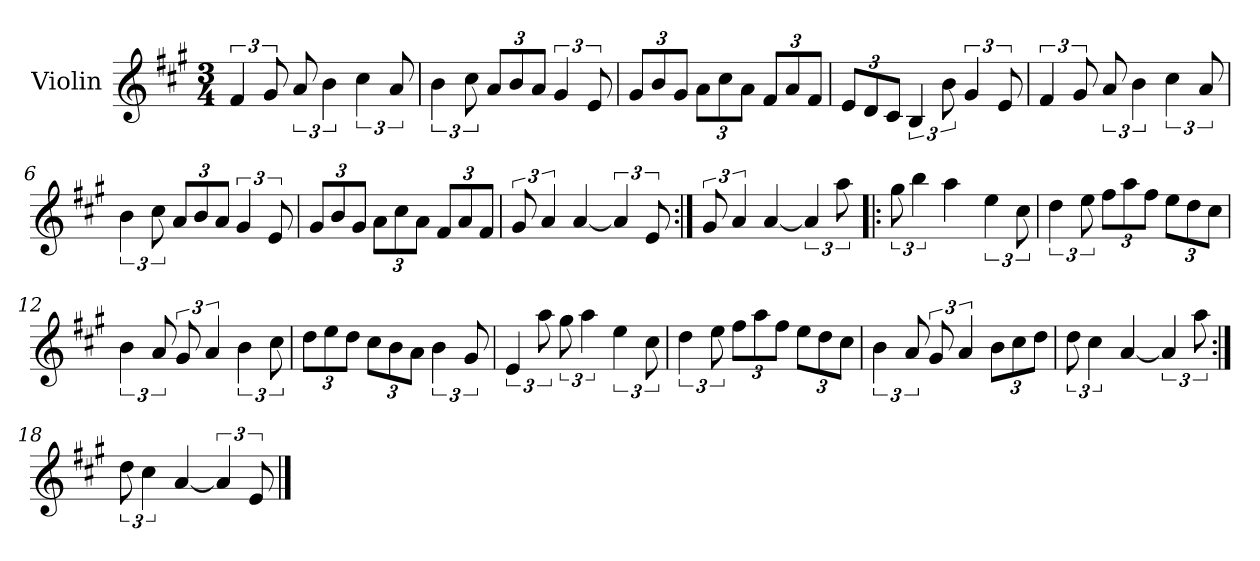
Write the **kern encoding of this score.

**kern
*part1
*staff1
*I"Violin
*I'Vln.
*clefG2
*k[f#c#g#]
*M3/4
=1
6f#/
12g#/
12a/
6b\
6cc#\
12a/
=2
6b\
12cc#\
*Xbrackettup
12a/L
12b/
12a/J
*brackettup
6g#/
12e/
=3
*Xbrackettup
12g#/L
12b/
12g#/J
12a\L
12cc#\
12a\J
12f#/L
12a/
12f#/J
=4
12e/L
12d/
12c#/J
*brackettup
6B/
12b\
6g#/
12e/
!!LO:LB:g=z
=5
6f#/
12g#/
12a/
6b\
6cc#\
12a/
=6
6b\
12cc#\
*Xbrackettup
12a/L
12b/
12a/J
*brackettup
6g#/
12e/
=7
*Xbrackettup
12g#/L
12b/
12g#/J
12a\L
12cc#\
12a\J
12f#/L
12a/
12f#/J
=8
*brackettup
12g#/
6a/
[4a/
6a/]
12e/
=9:|!
12g#/
6a/
[4a/
6a/]
12aa\
!!LO:LB:g=z
=10!|:
12gg#\
6bb\
4aa\
6ee\
12cc#\
=11
6dd\
12ee\
*Xbrackettup
12ff#\L
12aa\
12ff#\J
12ee\L
12dd\
12cc#\J
=12
*brackettup
6b\
12a/
12g#/
6a/
6b\
12cc#\
=13
*Xbrackettup
12dd\L
12ee\
12dd\J
12cc#\L
12b\
12a\J
*brackettup
6b\
12g#/
!!LO:LB:g=z
=14
6e/
12aa\
12gg#\
6aa\
6ee\
12cc#\
=15
6dd\
12ee\
*Xbrackettup
12ff#\L
12aa\
12ff#\J
12ee\L
12dd\
12cc#\J
=16
*brackettup
6b\
12a/
12g#/
6a/
*Xbrackettup
12b\L
12cc#\
12dd\J
=17
*brackettup
12dd\
6cc#\
[4a/
6a/]
12aa\
=18:|!
12dd\
6cc#\
[4a/
6a/]
12e/
==
*-
